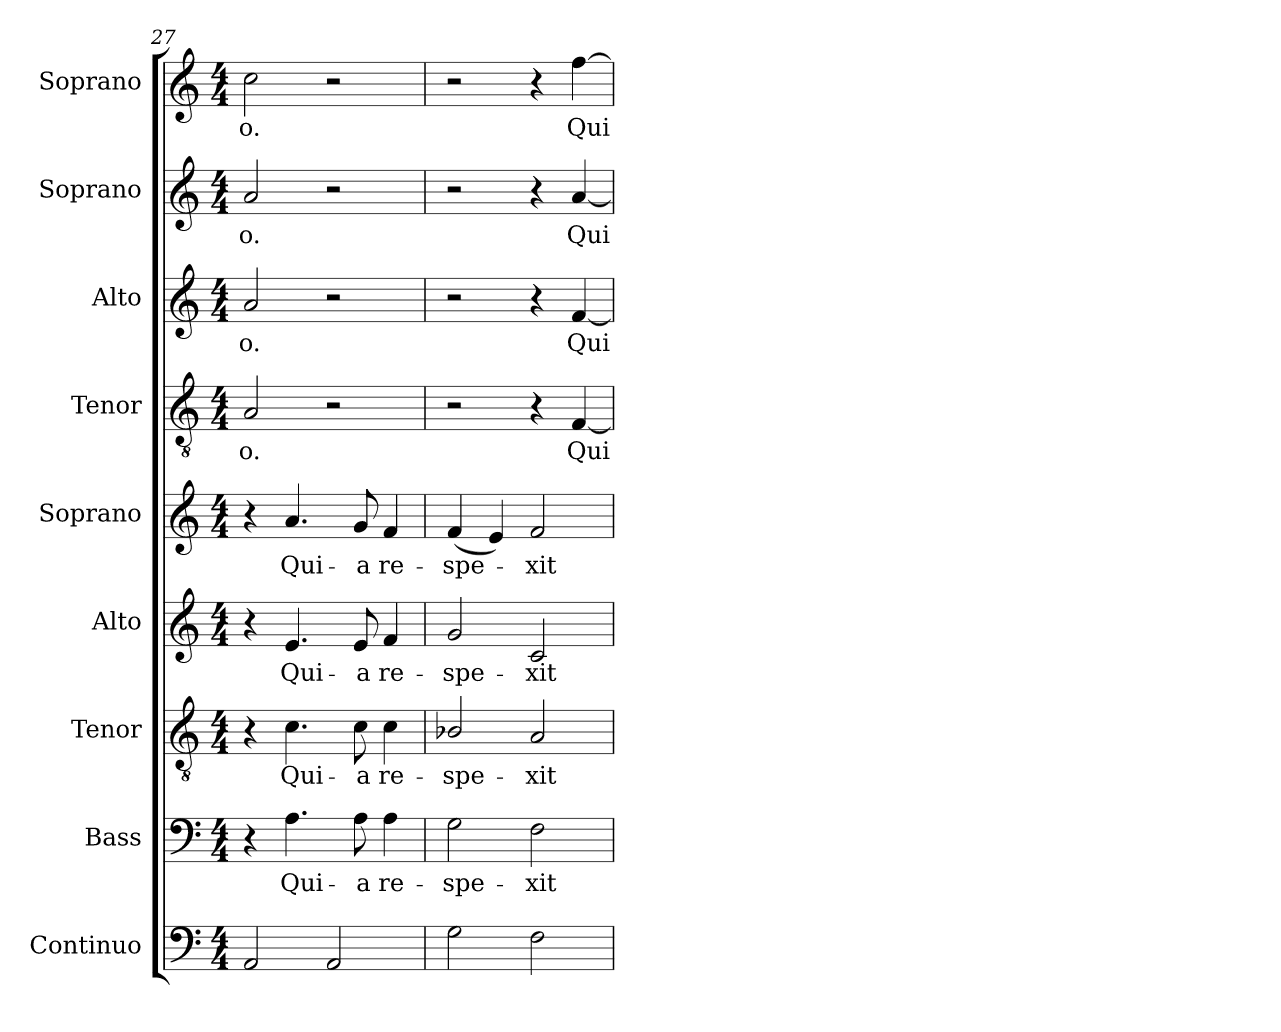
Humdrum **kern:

**kern	**kern	**text	**kern	**text	**kern	**text	**kern	**text	**kern	**text	**kern	**text	**kern	**text	**kern	**text
*part9	*part8	*part8	*part7	*part7	*part6	*part6	*part5	*part5	*part4	*part4	*part3	*part3	*part2	*part2	*part1	*part1
*staff9	*staff8	*staff8	*staff7	*staff7	*staff6	*staff6	*staff5	*staff5	*staff4	*staff4	*staff3	*staff3	*staff2	*staff2	*staff1	*staff1
*I"Continuo	*I"Bass	*	*I"Tenor	*	*I"Alto	*	*I"Soprano	*	*I"Tenor	*	*I"Alto	*	*I"Soprano	*	*I"Soprano	*
*I'Cont.	*I'B.	*	*I'T.	*	*I'A.	*	*I'S.	*	*I'T.	*	*I'A.	*	*I'S.	*	*I'S.	*
*clefF4	*clefF4	*	*clefGv2	*	*clefG2	*	*clefG2	*	*clefGv2	*	*clefG2	*	*clefG2	*	*clefG2	*
*	*	*	*ITrd7c12	*	*	*	*	*	*ITrd7c12	*	*	*	*	*	*	*
*k[]	*k[]	*	*k[]	*	*k[]	*	*k[]	*	*k[]	*	*k[]	*	*k[]	*	*k[]	*
*C:	*C:	*	*C:	*	*C:	*	*C:	*	*C:	*	*C:	*	*C:	*	*C:	*
*M4/4	*M4/4	*	*M4/4	*	*M4/4	*	*M4/4	*	*M4/4	*	*M4/4	*	*M4/4	*	*M4/4	*
=27	=27	=27	=27	=27	=27	=27	=27	=27	=27	=27	=27	=27	=27	=27	=27	=27
!	!	!	!	!	!	!	!	!	!	!LO:LY:b:color=#000000	!	!	!	!	!	!
!	!	!	!	!	!	!	!	!	!	!	!	!LO:LY:b:color=#000000	!	!	!	!
!	!	!	!	!	!	!	!	!	!	!	!	!	!	!LO:LY:b:color=#000000	!	!
!	!	!	!	!	!	!	!	!	!	!	!	!	!	!	!	!LO:LY:b:color=#000000
2AAi/	4r	.	4r	.	4r	.	4r	.	2AAi/	-o.	2ai/	-o.	2ai/	-o.	2cci\	-o.
!	!	!LO:LY:b:color=#000000	!	!	!	!	!	!	!	!	!	!	!	!	!	!
!	!	!	!	!LO:LY:b:color=#000000	!	!	!	!	!	!	!	!	!	!	!	!
!	!	!	!	!	!	!LO:LY:b:color=#000000	!	!	!	!	!	!	!	!	!	!
!	!	!	!	!	!	!	!	!LO:LY:b:color=#000000	!	!	!	!	!	!	!	!
.	4.Ai\	Qui-	4.Ci\	Qui-	4.ei/	Qui-	4.ai/	Qui-	.	.	.	.	.	.	.	.
2AAi/	.	.	.	.	.	.	.	.	2r	.	2r	.	2r	.	2r	.
!	!	!LO:LY:b:color=#000000	!	!	!	!	!	!	!	!	!	!	!	!	!	!
!	!	!	!	!LO:LY:b:color=#000000	!	!	!	!	!	!	!	!	!	!	!	!
!	!	!	!	!	!	!LO:LY:b:color=#000000	!	!	!	!	!	!	!	!	!	!
!	!	!	!	!	!	!	!	!LO:LY:b:color=#000000	!	!	!	!	!	!	!	!
.	8Ai\	-a	8Ci\	-a	8ei/	-a	8gi/	-a	.	.	.	.	.	.	.	.
!	!	!LO:LY:b:color=#000000	!	!	!	!	!	!	!	!	!	!	!	!	!	!
!	!	!	!	!LO:LY:b:color=#000000	!	!	!	!	!	!	!	!	!	!	!	!
!	!	!	!	!	!	!LO:LY:b:color=#000000	!	!	!	!	!	!	!	!	!	!
!	!	!	!	!	!	!	!	!LO:LY:b:color=#000000	!	!	!	!	!	!	!	!
.	4Ai\	re-	4Ci\	re-	4fi/	re-	4fi/	re-	.	.	.	.	.	.	.	.
!!LO:PB:g=z
=28	=28	=28	=28	=28	=28	=28	=28	=28	=28	=28	=28	=28	=28	=28	=28	=28
!	!	!LO:LY:b:color=#000000	!	!	!	!	!	!	!	!	!	!	!	!	!	!
!	!	!	!	!LO:LY:b:color=#000000	!	!	!	!	!	!	!	!	!	!	!	!
!	!	!	!	!	!	!LO:LY:b:color=#000000	!	!	!	!	!	!	!	!	!	!
!	!	!	!	!	!	!	!	!LO:LY:b:color=#000000	!	!	!	!	!	!	!	!
2Gi\	2Gi\	-spe-	2BB-Xi/	-spe-	2gi/	-spe-	(4fi/	-spe-	2r	.	2r	.	2r	.	2r	.
.	.	.	.	.	.	.	4ei/)	.	.	.	.	.	.	.	.	.
!	!	!LO:LY:b:color=#000000	!	!	!	!	!	!	!	!	!	!	!	!	!	!
!	!	!	!	!LO:LY:b:color=#000000	!	!	!	!	!	!	!	!	!	!	!	!
!	!	!	!	!	!	!LO:LY:b:color=#000000	!	!	!	!	!	!	!	!	!	!
!	!	!	!	!	!	!	!	!LO:LY:b:color=#000000	!	!	!	!	!	!	!	!
2Fi\	2Fi\	-xit	2AAi/	-xit	2ci/	-xit	2fi/	-xit	4r	.	4r	.	4r	.	4r	.
!	!	!	!	!	!	!	!	!	!	!LO:LY:b:color=#000000	!	!	!	!	!	!
!	!	!	!	!	!	!	!	!	!	!	!	!LO:LY:b:color=#000000	!	!	!	!
!	!	!	!	!	!	!	!	!	!	!	!	!	!	!LO:LY:b:color=#000000	!	!
!	!	!	!	!	!	!	!	!	!	!	!	!	!	!	!	!LO:LY:b:color=#000000
.	.	.	.	.	.	.	.	.	[<4FFi/	Qui-	[<4fi/	Qui-	[<4ai/	Qui-	[>4ffi\	Qui-
=	=	=	=	=	=	=	=	=	=	=	=	=	=	=	=	=
*-	*-	*-	*-	*-	*-	*-	*-	*-	*-	*-	*-	*-	*-	*-	*-	*-
